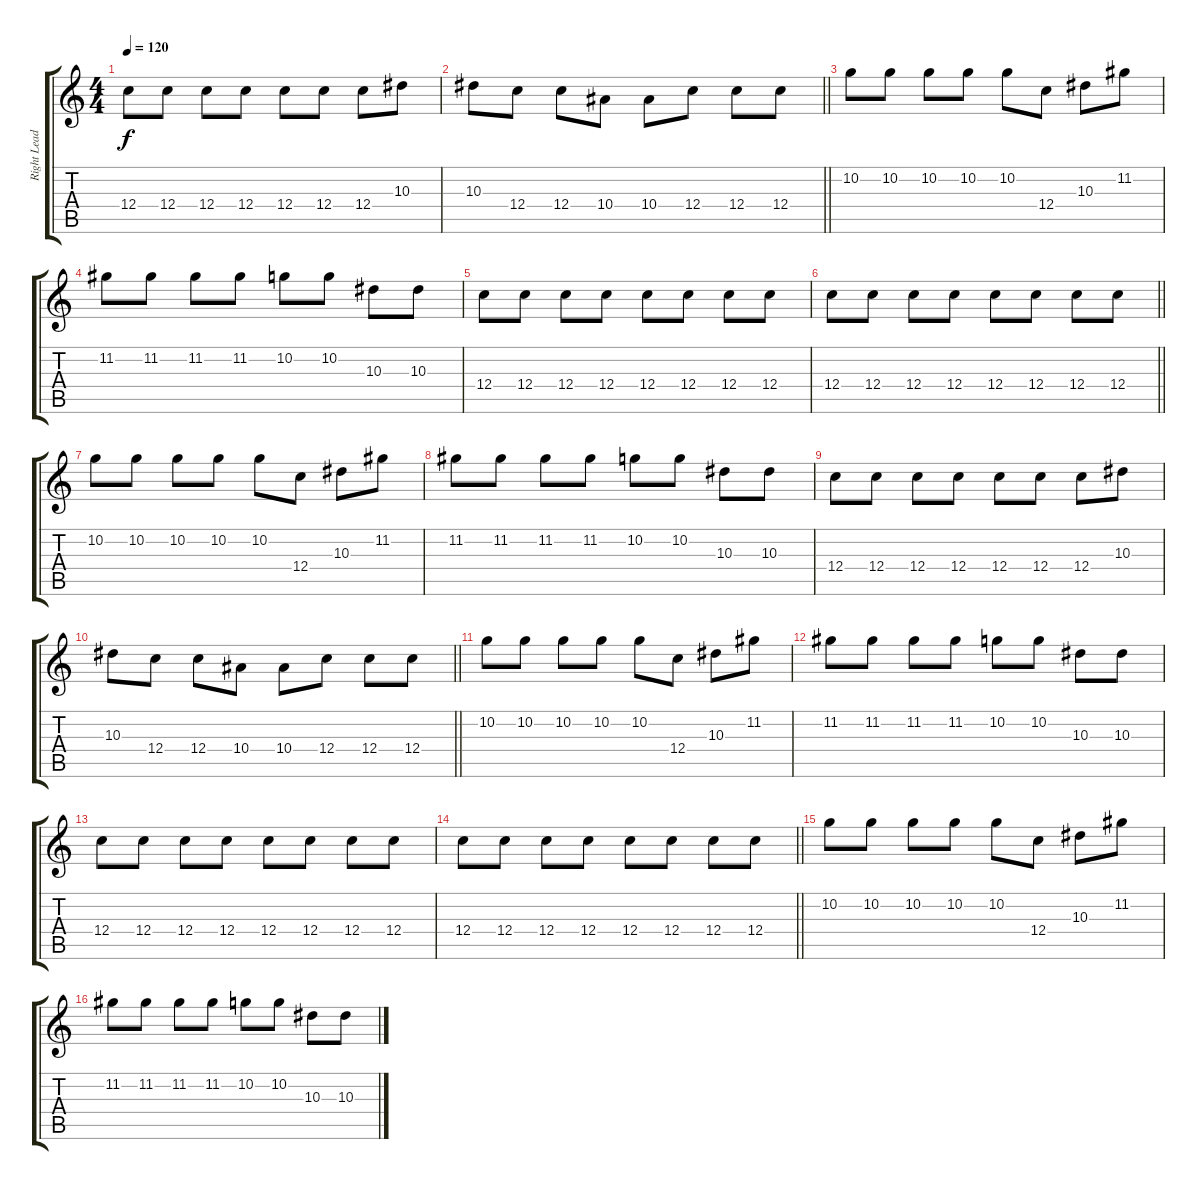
\track ("Right Lead 1" "Right Lead") {instrument distortionguitar}
\staff {score tabs}
\tuning (D4 A3 F3 C3 G2 C2) {hide}
\ts (4 4)
\tempo 120
\clef g2
\ks c
12.4.8{dy f} 12.4.8 12.4.8 12.4.8 12.4.8 12.4.8 12.4.8 10.3.8 |
\barLineRight lightlight
10.3.8 12.4.8 12.4.8 10.4.8 10.4.8 12.4.8 12.4.8 12.4.8 |
\section ("" "")
10.2.8 10.2.8 10.2.8 10.2.8 10.2.8 12.4.8 10.3.8 11.2.8 |
11.2.8 11.2.8 11.2.8 11.2.8 10.2.8 10.2.8 10.3.8 10.3.8 |
12.4.8 12.4.8 12.4.8 12.4.8 12.4.8 12.4.8 12.4.8 12.4.8 |
\barLineRight lightlight
12.4.8 12.4.8 12.4.8 12.4.8 12.4.8 12.4.8 12.4.8 12.4.8 |
\section ("" "")
10.2.8 10.2.8 10.2.8 10.2.8 10.2.8 12.4.8 10.3.8 11.2.8 |
11.2.8 11.2.8 11.2.8 11.2.8 10.2.8 10.2.8 10.3.8 10.3.8 |
12.4.8 12.4.8 12.4.8 12.4.8 12.4.8 12.4.8 12.4.8 10.3.8 |
\barLineRight lightlight
10.3.8 12.4.8 12.4.8 10.4.8 10.4.8 12.4.8 12.4.8 12.4.8 |
\section ("" "")
10.2.8 10.2.8 10.2.8 10.2.8 10.2.8 12.4.8 10.3.8 11.2.8 |
11.2.8 11.2.8 11.2.8 11.2.8 10.2.8 10.2.8 10.3.8 10.3.8 |
12.4.8 12.4.8 12.4.8 12.4.8 12.4.8 12.4.8 12.4.8 12.4.8 |
\barLineRight lightlight
12.4.8 12.4.8 12.4.8 12.4.8 12.4.8 12.4.8 12.4.8 12.4.8 |
\section ("" "")
10.2.8 10.2.8 10.2.8 10.2.8 10.2.8 12.4.8 10.3.8 11.2.8 |
11.2.8 11.2.8 11.2.8 11.2.8 10.2.8 10.2.8 10.3.8 10.3.8
